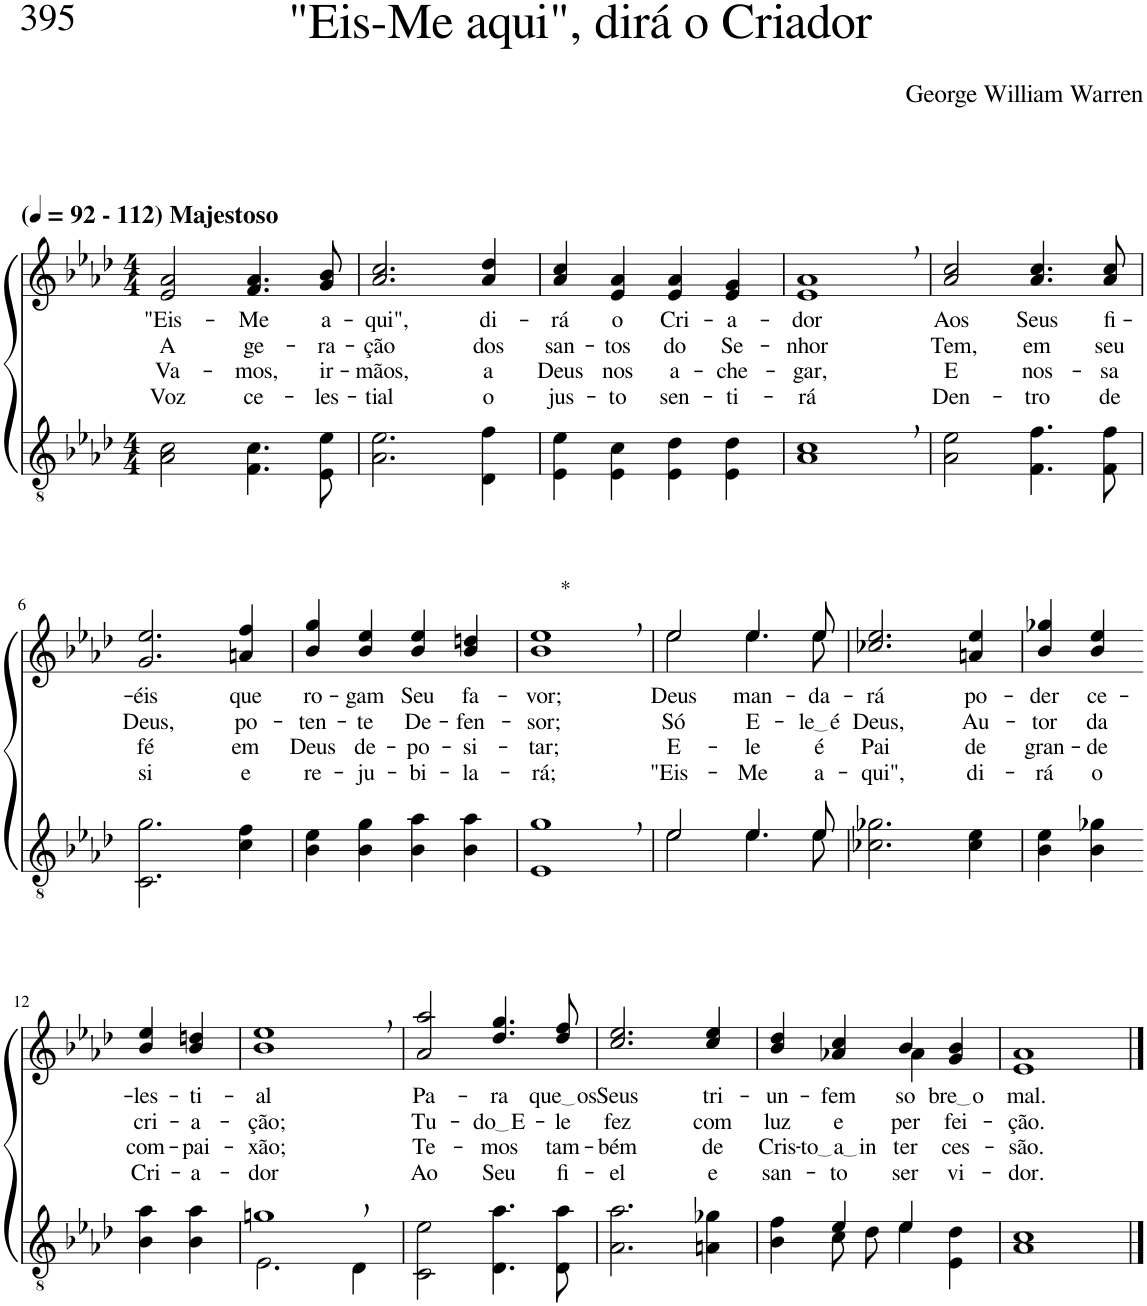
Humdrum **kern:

**kern	**kern	**text	**text	**text	**text
*part2	*part1	*part1	*part1	*part1	*part1
*staff2	*staff1	*staff1	*staff1	*staff1	*staff1
*I"Parte III e IV	*I"Parte I e II	*	*	*	*
*clefGv2	*clefG2	*	*	*	*
*Trd3c5	*Trd3c5	*	*	*	*
*k[b-e-a-d-]	*k[b-e-a-d-]	*	*	*	*
*M4/4	*M4/4	*	*	*	*
*MM92	*MM92	*	*	*	*
=1	=1	=1	=1	=1	=1
!	!LO:TX:a:B:t=(	!	!	!	!
!	!LO:TX:a:B:t=- 112) Majestoso	!	!	!	!
!	!	!LO:LY:b	!LO:LY:b	!LO:LY:b	!LO:LY:b
2A-\ 2c\	2e-/ 2a-/	"Eis-	A	Va-	Voz
!	!	!LO:LY:b	!LO:LY:b	!LO:LY:b	!LO:LY:b
4.F\ 4.c\	4.f/ 4.a-/	-Me	ge-	-mos,	ce-
!	!	!LO:LY:b	!LO:LY:b	!LO:LY:b	!LO:LY:b
8E-\ 8e-\	8g/ 8b-/	a-	-ra-	ir-	-les-
=2	=2	=2	=2	=2	=2
!	!	!LO:LY:b	!LO:LY:b	!LO:LY:b	!LO:LY:b
2.A-\ 2.e-\	2.a-/ 2.cc/	-qui",	-ção	-mãos,	-tial
!	!	!LO:LY:b	!LO:LY:b	!LO:LY:b	!LO:LY:b
4D-\ 4f\	4a-/ 4dd-/	di-	dos	a	o
=3	=3	=3	=3	=3	=3
!	!	!LO:LY:b	!LO:LY:b	!LO:LY:b	!LO:LY:b
4E-\ 4e-\	4a-/ 4cc/	-rá	san-	Deus	jus-
!	!	!LO:LY:b	!LO:LY:b	!LO:LY:b	!LO:LY:b
4E-\ 4c\	4e-/ 4a-/	o	-tos	nos	-to
!	!	!LO:LY:b	!LO:LY:b	!LO:LY:b	!LO:LY:b
4E-\ 4d-\	4e-/ 4a-/	Cri-	do	a-	sen-
!	!	!LO:LY:b	!LO:LY:b	!LO:LY:b	!LO:LY:b
4E-\ 4d-\	4e-/ 4g/	-a-	Se-	-che-	-ti-
=4	=4	=4	=4	=4	=4
!	!	!LO:LY:b	!LO:LY:b	!LO:LY:b	!LO:LY:b
1A-, 1c,	1e-, 1a-,	-dor	-nhor	-gar,	-rá
=5	=5	=5	=5	=5	=5
!	!	!LO:LY:b	!LO:LY:b	!LO:LY:b	!LO:LY:b
2A-\ 2e-\	2a-/ 2cc/	Aos	Tem,	E	Den-
!	!	!LO:LY:b	!LO:LY:b	!LO:LY:b	!LO:LY:b
4.F\ 4.f\	4.a-/ 4.cc/	Seus	em	nos-	-tro
!	!	!LO:LY:b	!LO:LY:b	!LO:LY:b	!LO:LY:b
8F\ 8f\	8a-/ 8cc/	fi-	seu	-sa	de
!!LO:LB:g=z
=6	=6	=6	=6	=6	=6
!	!	!LO:LY:b	!LO:LY:b	!LO:LY:b	!LO:LY:b
2.C\ 2.g\	2.g/ 2.ee-/	-éis	Deus,	fé	si
!	!	!LO:LY:b	!LO:LY:b	!LO:LY:b	!LO:LY:b
4c\ 4f\	4an/ 4ff/	que	po-	em	e
=7	=7	=7	=7	=7	=7
!	!	!LO:LY:b	!LO:LY:b	!LO:LY:b	!LO:LY:b
4B-\ 4e-\	4b-/ 4gg/	ro-	-ten-	Deus	re-
!	!	!LO:LY:b	!LO:LY:b	!LO:LY:b	!LO:LY:b
4B-\ 4g\	4b-/ 4ee-/	-gam	-te	de-	-ju-
!	!	!LO:LY:b	!LO:LY:b	!LO:LY:b	!LO:LY:b
4B-\ 4a-\	4b-/ 4ee-/	Seu	De-	-po-	-bi-
!	!	!LO:LY:b	!LO:LY:b	!LO:LY:b	!LO:LY:b
4B-\ 4a-\	4b-/ 4ddn/	fa-	-fen-	-si-	-la-
=8	=8	=8	=8	=8	=8
!	!LO:TX:a:t=*	!	!	!	!
!	!	!LO:LY:b	!LO:LY:b	!LO:LY:b	!LO:LY:b
1E-, 1g,	1b-, 1ee-,	-vor;	-sor;	-tar;	-rá;
=9	=9	=9	=9	=9	=9
*^	*	*	*	*	*
!	!	!	!LO:LY:b	!LO:LY:b	!LO:LY:b	!LO:LY:b
*	*	*^	*	*	*	*
2e-\	2e-/	2ee-\	2ee-/	Deus	Só	E-	"Eis-
!	!	!	!	!LO:LY:b	!LO:LY:b	!LO:LY:b	!LO:LY:b
4.e-\	4.e-/	4.ee-\	4.ee-/	man-	E-	-le	-Me
!	!	!	!	!LO:LY:b	!LO:LY:b	!LO:LY:b	!LO:LY:b
8e-\	8e-/	8ee-\	8ee-/	-da-	le é	é	a-
=10	=10	=10	=10	=10	=10	=10	=10
!	!	!	!	!LO:LY:b	!LO:LY:b	!LO:LY:b	!LO:LY:b
*v	*v	*	*	*	*	*	*
*	*v	*v	*	*	*	*
2.c-X\ 2.g-X\	2.cc-X/ 2.ee-/	-rá	Deus,	Pai	-qui",
!	!	!LO:LY:b	!LO:LY:b	!LO:LY:b	!LO:LY:b
4c-\ 4e-\	4an/ 4ee-/	po-	Au-	de	di-
=11	=11	=11	=11	=11	=11
!	!	!LO:LY:b	!LO:LY:b	!LO:LY:b	!LO:LY:b
4B-\ 4e-\	4b-/ 4gg-X/	-der	-tor	gran-	-rá
!	!	!LO:LY:b	!LO:LY:b	!LO:LY:b	!LO:LY:b
4B-\ 4g-X\	4b-/ 4ee-/	ce-	da	-de	o
!!LO:LB:g=z
=12-	=12-	=12-	=12-	=12-	=12-
!	!	!LO:LY:b	!LO:LY:b	!LO:LY:b	!LO:LY:b
4B-\ 4a-\	4b-/ 4ee-/	-les-	cri-	com-	Cri-
!	!	!LO:LY:b	!LO:LY:b	!LO:LY:b	!LO:LY:b
4B-\ 4a-\	4b-/ 4ddn/	-ti-	-a-	-pai-	-a-
=13	=13	=13	=13	=13	=13
*^	*	*	*	*	*
!	!	!	!LO:LY:b	!LO:LY:b	!LO:LY:b	!LO:LY:b
1gn,	2.E-\	1b-, 1ee-,	-al	-ção;	-xão;	-dor
.	4D-\	.	.	.	.	.
=14	=14	=14	=14	=14	=14	=14
!	!	!	!LO:LY:b	!LO:LY:b	!LO:LY:b	!LO:LY:b
*v	*v	*	*	*	*	*
2C\ 2e-\	2a-/ 2aa-/	Pa-	Tu-	Te-	Ao
!	!	!LO:LY:b	!LO:LY:b	!LO:LY:b	!LO:LY:b
4.D-\ 4.a-\	4.dd-/ 4.gg/	-ra	do E	-mos	Seu
!	!	!LO:LY:b	!LO:LY:b	!LO:LY:b	!LO:LY:b
8D-\ 8a-\	8dd-/ 8ff/	que os	-le	tam-	fi-
=15	=15	=15	=15	=15	=15
!	!	!LO:LY:b	!LO:LY:b	!LO:LY:b	!LO:LY:b
2.A-\ 2.a-\	2.cc/ 2.ee-/	Seus	fez	-bém	-el
!	!	!LO:LY:b	!LO:LY:b	!LO:LY:b	!LO:LY:b
4An\ 4g-X\	4cc/ 4ee-/	tri-	com	de	e
=16	=16	=16	=16	=16	=16
*^	*	*	*	*	*
!	!	!	!LO:LY:b	!LO:LY:b	!LO:LY:b	!LO:LY:b
*	*	*^	*	*	*	*
4ryy	4B-\ 4f\	4b-/ 4dd-/	2ryy	-un-	luz	Cris-	san-
!	!	!	!	!LO:LY:b	!LO:LY:b	!LO:LY:b	!LO:LY:b
4e-/	8c\L	4a-X/ 4cc/	.	-fem	e	to a in	-to
.	8d-\J	.	.	.	.	.	.
!	!	!	!	!LO:LY:b	!LO:LY:b	!LO:LY:b	!LO:LY:b
4e-/	4e-\	4b-/	4a-\	so-	per-	ter-	-ser-
!	!	!	!	!LO:LY:b	!LO:LY:b	!LO:LY:b	!LO:LY:b
4ryy	4E-\ 4d-\	4g/ 4b-/	4ryy	bre o	-fei-	-ces-	-vi-
=17	=17	=17	=17	=17	=17	=17	=17
!	!	!	!	!LO:LY:b	!LO:LY:b	!LO:LY:b	!LO:LY:b
*v	*v	*	*	*	*	*	*
*	*v	*v	*	*	*	*
1A- 1c	1e- 1a-	mal.	-ção.	-são.	-dor.
==	==	==	==	==	==
*-	*-	*-	*-	*-	*-
